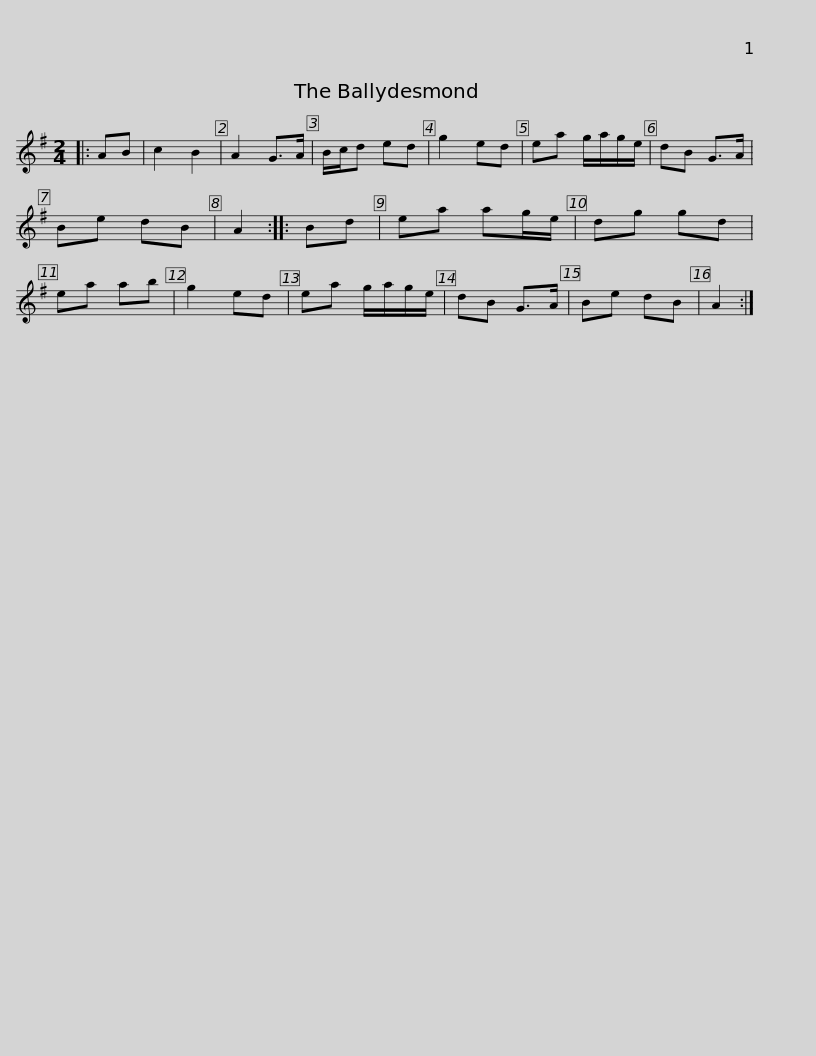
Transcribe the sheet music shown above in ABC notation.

X:1
L:1/8
M:2/4
I:linebreak $
K:G
V:1 treble
V:1
|: AB | c2 B2 | A2 G>A | B/c/d ed | g2 ed | %5
 ea g/a/g/e/ | dB G>A | Be dB | A2 :: Bd | %10
 ea ag/e/ |$ dg gd | ea ab | g2 ed | ea g/a/g/e/ | %15
 dB G>A | Be dB | A2 :| %18
